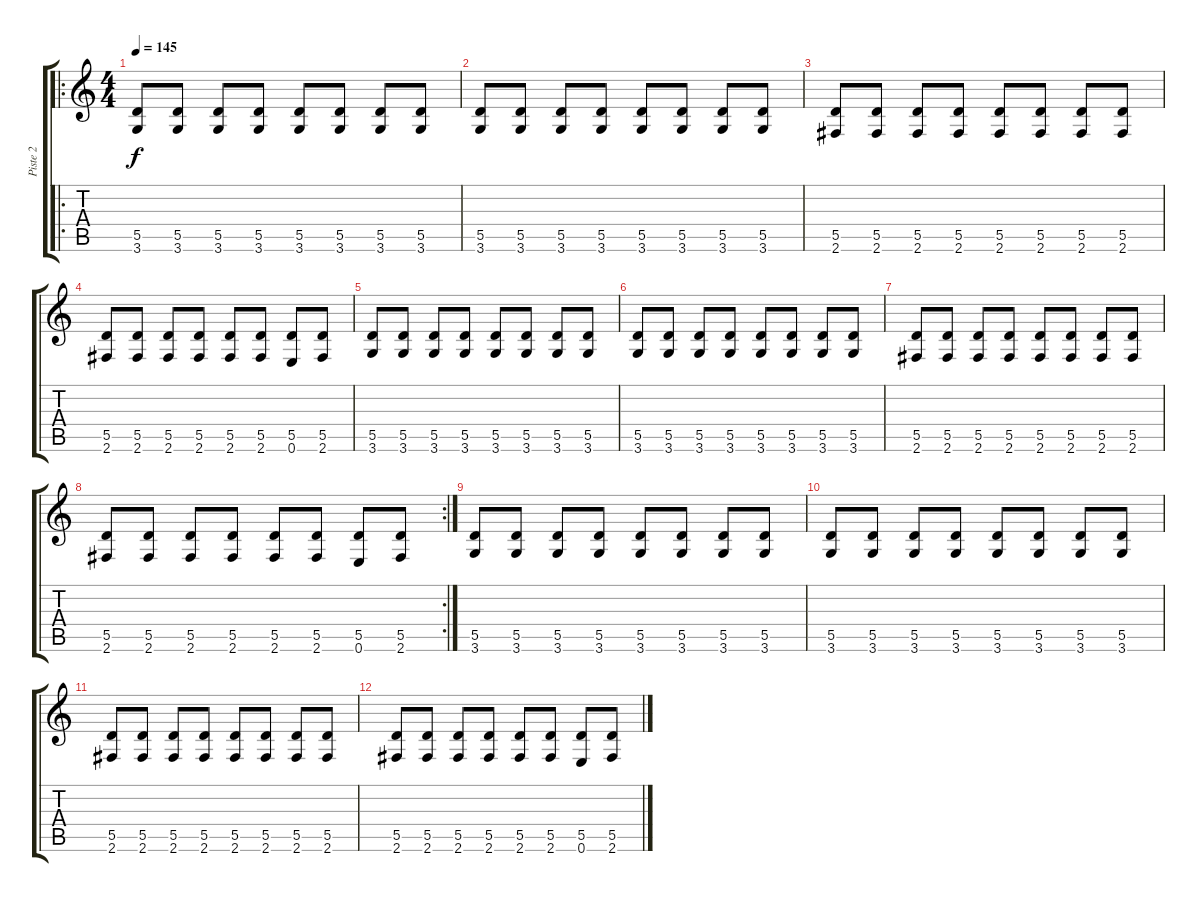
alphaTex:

\track ("Piste 2" "Piste 2") {instrument electricbasspick}
\staff {score tabs}
\tuning (E4 B3 G3 D3 A2 E2) {hide}
\ro
\ts (4 4)
\tempo 145
\clef g2
\ks c
(5.5 3.6).8{dy f} (5.5 3.6).8 (5.5 3.6).8 (5.5 3.6).8 (5.5 3.6).8 (5.5 3.6).8 (5.5 3.6).8 (5.5 3.6).8 |
(5.5 3.6).8 (5.5 3.6).8 (5.5 3.6).8 (5.5 3.6).8 (5.5 3.6).8 (5.5 3.6).8 (5.5 3.6).8 (5.5 3.6).8 |
(5.5 2.6).8 (5.5 2.6).8 (5.5 2.6).8 (5.5 2.6).8 (5.5 2.6).8 (5.5 2.6).8 (5.5 2.6).8 (5.5 2.6).8 |
(5.5 2.6).8 (5.5 2.6).8 (5.5 2.6).8 (5.5 2.6).8 (5.5 2.6).8 (5.5 2.6).8 (5.5 0.6).8 (5.5 2.6).8 |
(5.5 3.6).8 (5.5 3.6).8 (5.5 3.6).8 (5.5 3.6).8 (5.5 3.6).8 (5.5 3.6).8 (5.5 3.6).8 (5.5 3.6).8 |
(5.5 3.6).8 (5.5 3.6).8 (5.5 3.6).8 (5.5 3.6).8 (5.5 3.6).8 (5.5 3.6).8 (5.5 3.6).8 (5.5 3.6).8 |
(5.5 2.6).8 (5.5 2.6).8 (5.5 2.6).8 (5.5 2.6).8 (5.5 2.6).8 (5.5 2.6).8 (5.5 2.6).8 (5.5 2.6).8 |
\rc 2
(5.5 2.6).8 (5.5 2.6).8 (5.5 2.6).8 (5.5 2.6).8 (5.5 2.6).8 (5.5 2.6).8 (5.5 0.6).8 (5.5 2.6).8 |
(5.5 3.6).8{volume 12 instrument overdrivenguitar} (5.5 3.6).8 (5.5 3.6).8 (5.5 3.6).8 (5.5 3.6).8{volume 11 instrument overdrivenguitar} (5.5 3.6).8 (5.5 3.6).8 (5.5 3.6).8 |
(5.5 3.6).8{volume 10 instrument overdrivenguitar} (5.5 3.6).8 (5.5 3.6).8 (5.5 3.6).8 (5.5 3.6).8 (5.5 3.6).8{volume 8 instrument overdrivenguitar} (5.5 3.6).8 (5.5 3.6).8 |
(5.5 2.6).8{volume 7 instrument overdrivenguitar} (5.5 2.6).8 (5.5 2.6).8 (5.5 2.6).8 (5.5 2.6).8{volume 6 instrument overdrivenguitar} (5.5 2.6).8 (5.5 2.6).8 (5.5 2.6).8 |
(5.5 2.6).8{volume 4 instrument overdrivenguitar} (5.5 2.6).8 (5.5 2.6).8 (5.5 2.6).8 (5.5 2.6).8{volume 2 instrument overdrivenguitar} (5.5 2.6).8 (5.5 0.6).8 (5.5 2.6).8
